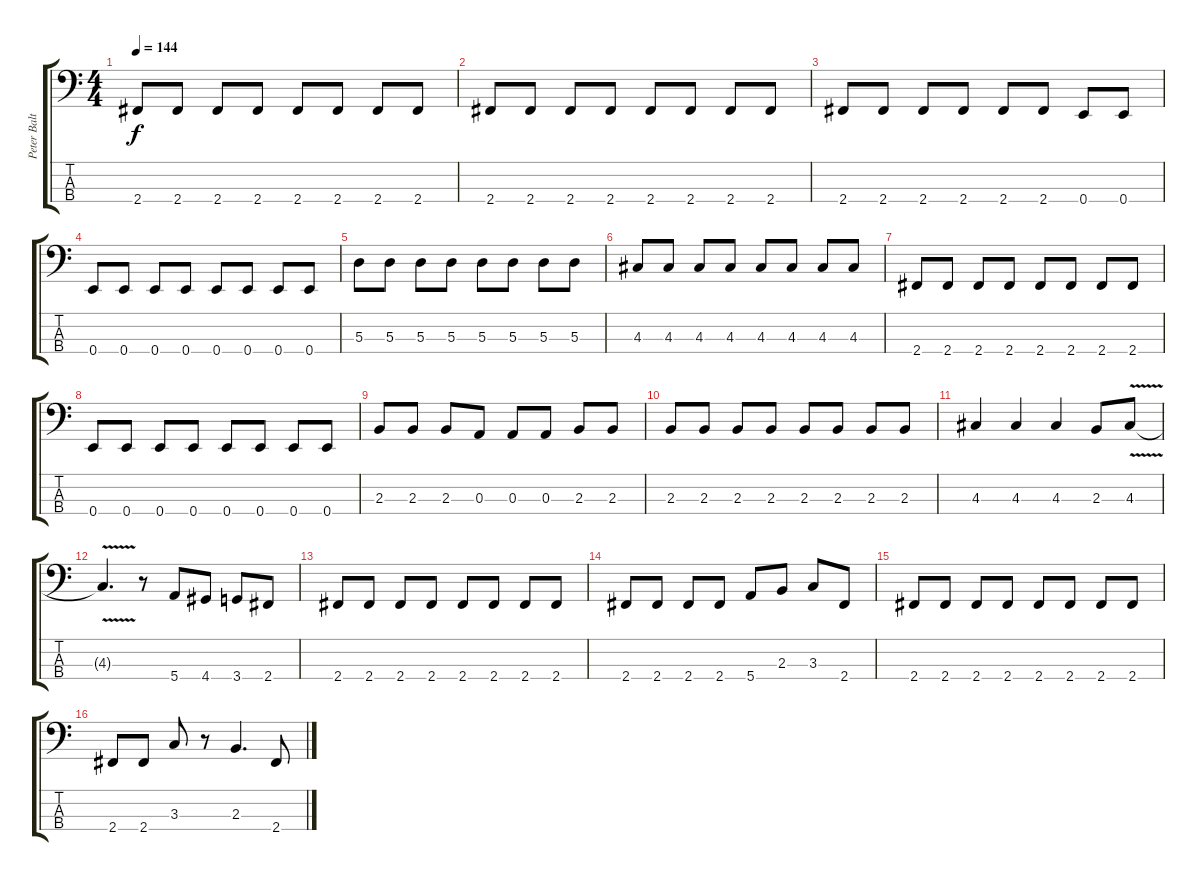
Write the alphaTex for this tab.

\track ("Peter Baltes" "Peter Balt") {instrument electricbassfinger}
\staff {score tabs}
\tuning (G2 D2 A1 E1) {hide}
\ts (4 4)
\tempo 144
\clef f4
\ks c
2.4.8{dy f} 2.4.8 2.4.8 2.4.8 2.4.8 2.4.8 2.4.8 2.4.8 |
2.4.8 2.4.8 2.4.8 2.4.8 2.4.8 2.4.8 2.4.8 2.4.8 |
2.4.8 2.4.8 2.4.8 2.4.8 2.4.8 2.4.8 0.4.8 0.4.8 |
0.4.8 0.4.8 0.4.8 0.4.8 0.4.8 0.4.8 0.4.8 0.4.8 |
5.3.8 5.3.8 5.3.8 5.3.8 5.3.8 5.3.8 5.3.8 5.3.8 |
4.3.8 4.3.8 4.3.8 4.3.8 4.3.8 4.3.8 4.3.8 4.3.8 |
2.4.8 2.4.8 2.4.8 2.4.8 2.4.8 2.4.8 2.4.8 2.4.8 |
0.4.8 0.4.8 0.4.8 0.4.8 0.4.8 0.4.8 0.4.8 0.4.8 |
2.3.8 2.3.8 2.3.8 0.3.8 0.3.8 0.3.8 2.3.8 2.3.8 |
2.3.8 2.3.8 2.3.8 2.3.8 2.3.8 2.3.8 2.3.8 2.3.8 |
4.3.4 4.3.4 4.3.4 2.3.8 4.3{v}.8 |
4.3{v t}.4{d} r.8 5.4.8 4.4.8 3.4.8 2.4.8 |
2.4.8 2.4.8 2.4.8 2.4.8 2.4.8 2.4.8 2.4.8 2.4.8 |
2.4.8 2.4.8 2.4.8 2.4.8 5.4.8 2.3.8 3.3.8 2.4.8 |
2.4.8 2.4.8 2.4.8 2.4.8 2.4.8 2.4.8 2.4.8 2.4.8 |
2.4.8 2.4.8 3.3.8 r.8 2.3.4{d} 2.4.8
